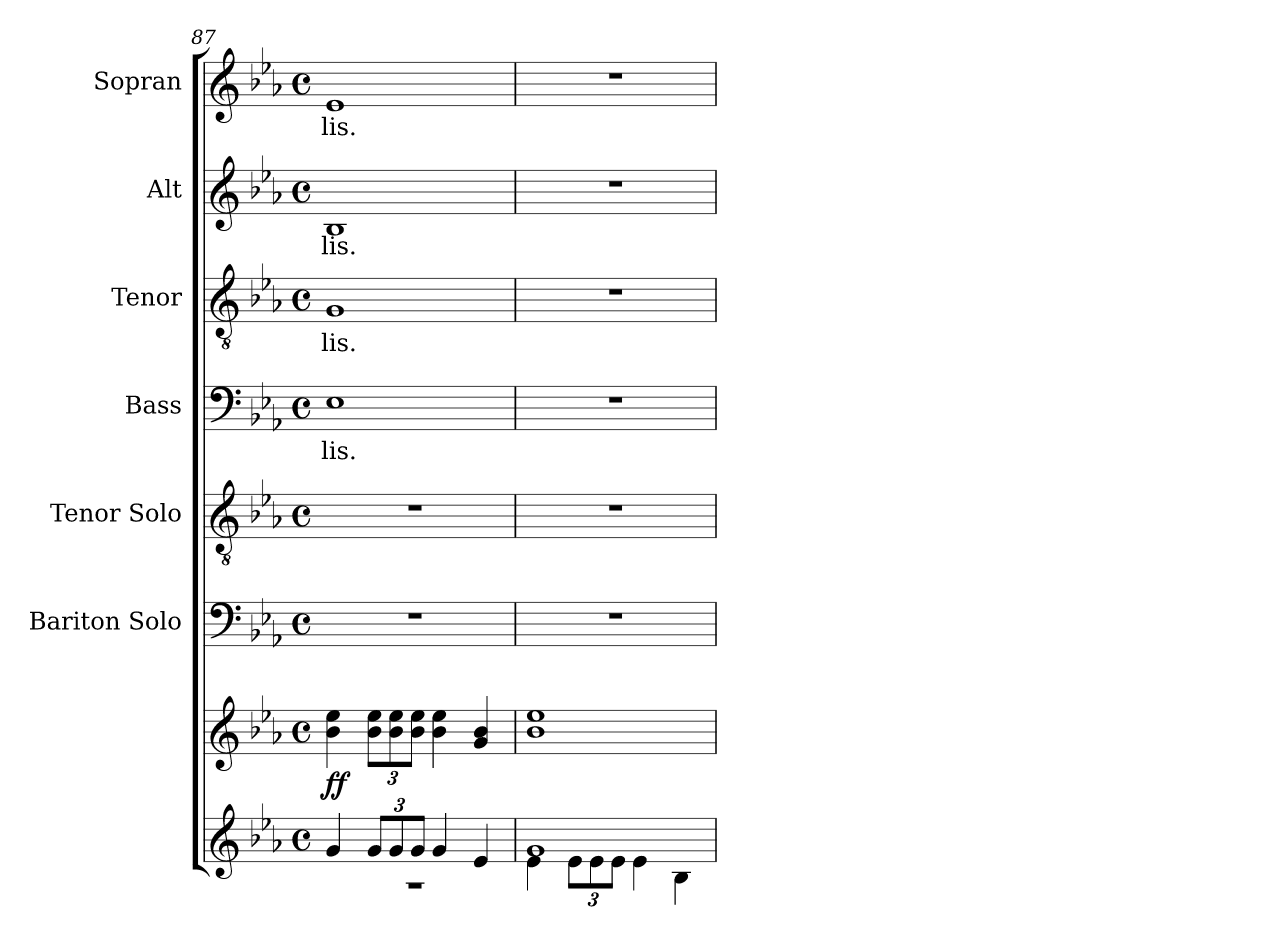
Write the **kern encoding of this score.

**kern	**kern	**dynam	**kern	**kern	**kern	**text	**kern	**text	**kern	**text	**kern	**text
*part7	*part7	*part7	*part6	*part5	*part4	*part4	*part3	*part3	*part2	*part2	*part1	*part1
*staff8	*staff7	*staff7/8	*staff6	*staff5	*staff4	*staff4	*staff3	*staff3	*staff2	*staff2	*staff1	*staff1
*	*	*	*I"Bariton Solo	*I"Tenor Solo	*I"Bass	*	*I"Tenor	*	*I"Alt	*	*I"Sopran	*
*	*	*	*	*	*I'B.	*	*I'T.	*	*I'A.	*	*I'S.	*
*clefG2	*clefG2	*	*clefF4	*clefGv2	*clefF4	*	*clefGv2	*	*clefG2	*	*clefG2	*
*k[b-e-a-]	*k[b-e-a-]	*	*k[b-e-a-]	*k[b-e-a-]	*k[b-e-a-]	*	*k[b-e-a-]	*	*k[b-e-a-]	*	*k[b-e-a-]	*
*E-:	*E-:	*	*E-:	*E-:	*E-:	*	*E-:	*	*E-:	*	*E-:	*
*M4/4	*M4/4	*	*M4/4	*M4/4	*M4/4	*	*M4/4	*	*M4/4	*	*M4/4	*
*met(c)	*met(c)	*	*met(c)	*met(c)	*met(c)	*	*met(c)	*	*met(c)	*	*met(c)	*
=87	=87	=87	=87	=87	=87	=87	=87	=87	=87	=87	=87	=87
*^	*	*	*	*	*	*	*	*	*	*	*	*
!	!	!	!LO:DY:b	!	!	!	!LO:LY:b	!	!LO:LY:b	!	!LO:LY:b	!	!LO:LY:b
4g/	1rB	4b-\ 4ee-\	ff	1r	1r	1E-	-lis.	1G	-lis.	1B-	-lis.	1e-	-lis.
12g/L	.	12b-\ 12ee-\L	.	.	.	.	.	.	.	.	.	.	.
12g/	.	12b-\ 12ee-\	.	.	.	.	.	.	.	.	.	.	.
12g/J	.	12b-\ 12ee-\J	.	.	.	.	.	.	.	.	.	.	.
4g/	.	4b-\ 4ee-\	.	.	.	.	.	.	.	.	.	.	.
4e-/	.	4g/ 4b-/	.	.	.	.	.	.	.	.	.	.	.
=88	=88	=88	=88	=88	=88	=88	=88	=88	=88	=88	=88	=88	=88
1g	4e-\	1b- 1ee-	.	1r	1r	1r	.	1r	.	1r	.	1r	.
.	12e-\L	.	.	.	.	.	.	.	.	.	.	.	.
.	12e-\	.	.	.	.	.	.	.	.	.	.	.	.
.	12e-\J	.	.	.	.	.	.	.	.	.	.	.	.
.	4e-\	.	.	.	.	.	.	.	.	.	.	.	.
.	4B-\	.	.	.	.	.	.	.	.	.	.	.	.
*v	*v	*	*	*	*	*	*	*	*	*	*	*	*
=	=	=	=	=	=	=	=	=	=	=	=	=
*-	*-	*-	*-	*-	*-	*-	*-	*-	*-	*-	*-	*-
